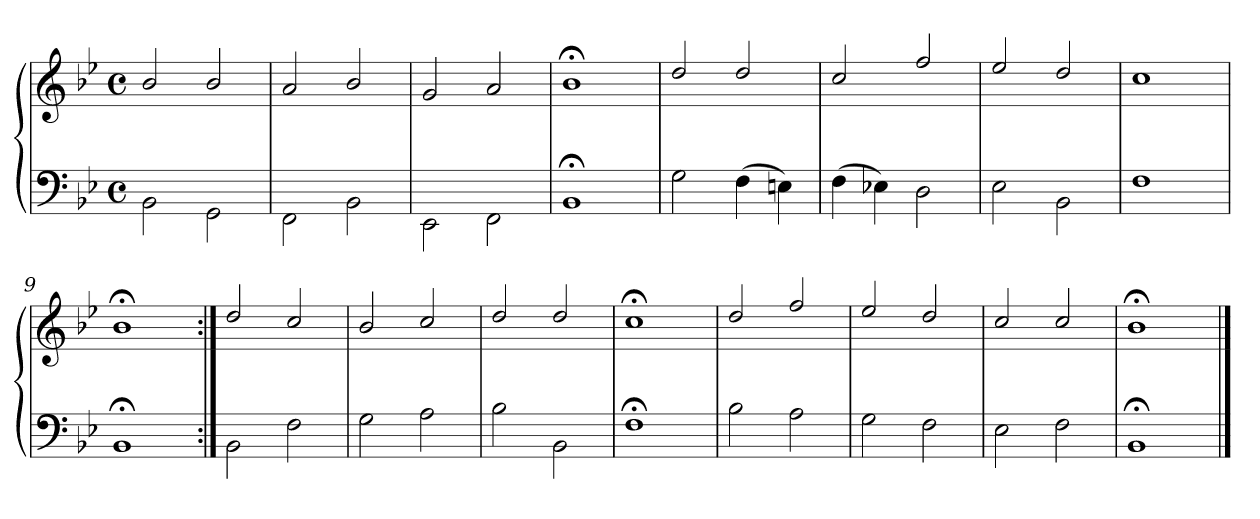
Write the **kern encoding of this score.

**kern	**kern
*part1	*part1
*staff2	*staff1
*clefF4	*clefG2
*k[b-e-]	*k[b-e-]
*M4/4	*M4/4
*met(c)	*met(c)
=1	=1
2BB-\	2b-/
2GG\	2b-/
=2	=2
2FF\	2a/
2BB-\	2b-/
=3	=3
2EE-\	2g/
2FF\	2a/
=4	=4
1BB-;\	1b-;</
!!LO:LB:g=z
=5	=5
2G\	2dd/
(4F\	2dd/
4En\)	.
=6	=6
(4F\	2cc/
4E-X\)	.
2D\	2ff/
=7	=7
2E-\	2ee-/
2BB-\	2dd/
=8	=8
1F\	1cc/
=9	=9
1BB-;\	1b-;</
!!LO:PB:g=z
=10:|!	=10:|!
2BB-\	2dd/
2F\	2cc/
=11	=11
2G\	2b-/
2A\	2cc/
=12	=12
2B-\	2dd/
2BB-\	2dd/
=13	=13
1F;\	1cc;</
=14	=14
2B-\	2dd/
2A\	2ff/
=15	=15
2G\	2ee-/
2F\	2dd/
=16	=16
2E-\	2cc/
2F\	2cc/
=17	=17
1BB-;\	1b-;</
==	==
*-	*-
